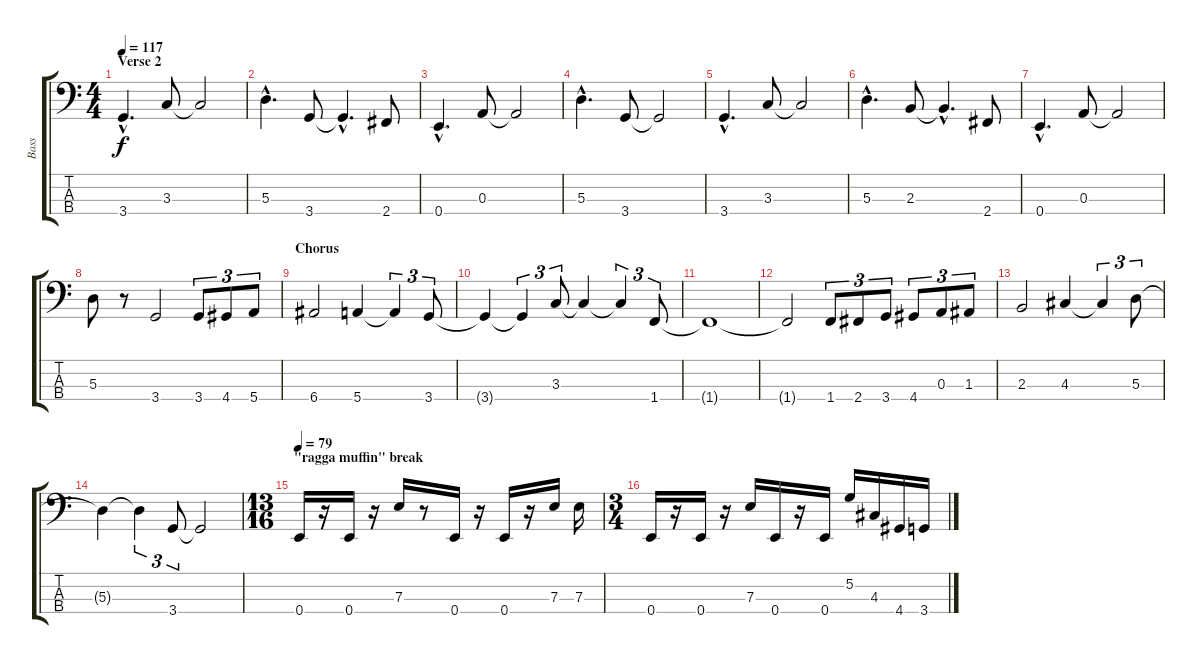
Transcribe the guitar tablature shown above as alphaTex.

\track ("Bass" "Bass") {instrument electricbassfinger}
\staff {score tabs}
\tuning (G2 D2 A1 E1) {hide}
\ts (4 4)
\section ("" "Verse 2")
\tempo 117
\clef f4
\ks c
3.4{hac}.4{d dy f} 3.3.8 3.3{t}.2 |
5.3{hac}.4{d} 3.4.8 3.4{hac t}.4{d} 2.4.8 |
0.4{hac}.4{d} 0.3.8 0.3{t}.2 |
5.3{hac}.4{d} 3.4.8 3.4{t}.2 |
3.4{hac}.4{d} 3.3.8 3.3{t}.2 |
5.3{hac}.4{d} 2.3.8 2.3{hac t}.4{d} 2.4.8 |
0.4{hac}.4{d} 0.3.8 0.3{t}.2 |
5.3.8 r.8 3.4.2 3.4.8{tu (3 2)} 4.4.8{tu (3 2)} 5.4.8{tu (3 2)} |
\section ("" "Chorus")
6.4.2 5.4.4 5.4{t}.4{tu (3 2)} 3.4.8{tu (3 2)} |
3.4{t}.4 3.4{t}.4{tu (3 2)} 3.3.8{tu (3 2)} 3.3{t}.4 3.3{t}.4{tu (3 2)} 1.4.8{tu (3 2)} |
1.4{t}.1 |
1.4{t}.2 1.4.8{tu (3 2)} 2.4.8{tu (3 2)} 3.4.8{tu (3 2)} 4.4.8{tu (3 2)} 0.3.8{tu (3 2)} 1.3.8{tu (3 2)} |
2.3.2 4.3.4 4.3{t}.4{tu (3 2)} 5.3.8{tu (3 2)} |
5.3{t}.4 5.3{t}.4{tu (3 2)} 3.4.8{tu (3 2)} 3.4{t}.2 |
\ts (13 16)
\section ("" "\"ragga muffin\" break")
\tempo 79
0.4.16 r.16 0.4.16 r.16 7.3.16 r.8 0.4.16 r.16 0.4.16 r.16 7.3.16 7.3.16 |
\ts (3 4)
0.4.16 r.16 0.4.16 r.16 7.3.16 0.4.16 r.16 0.4.16 5.2.16 4.3.16 4.4.16 3.4.16
